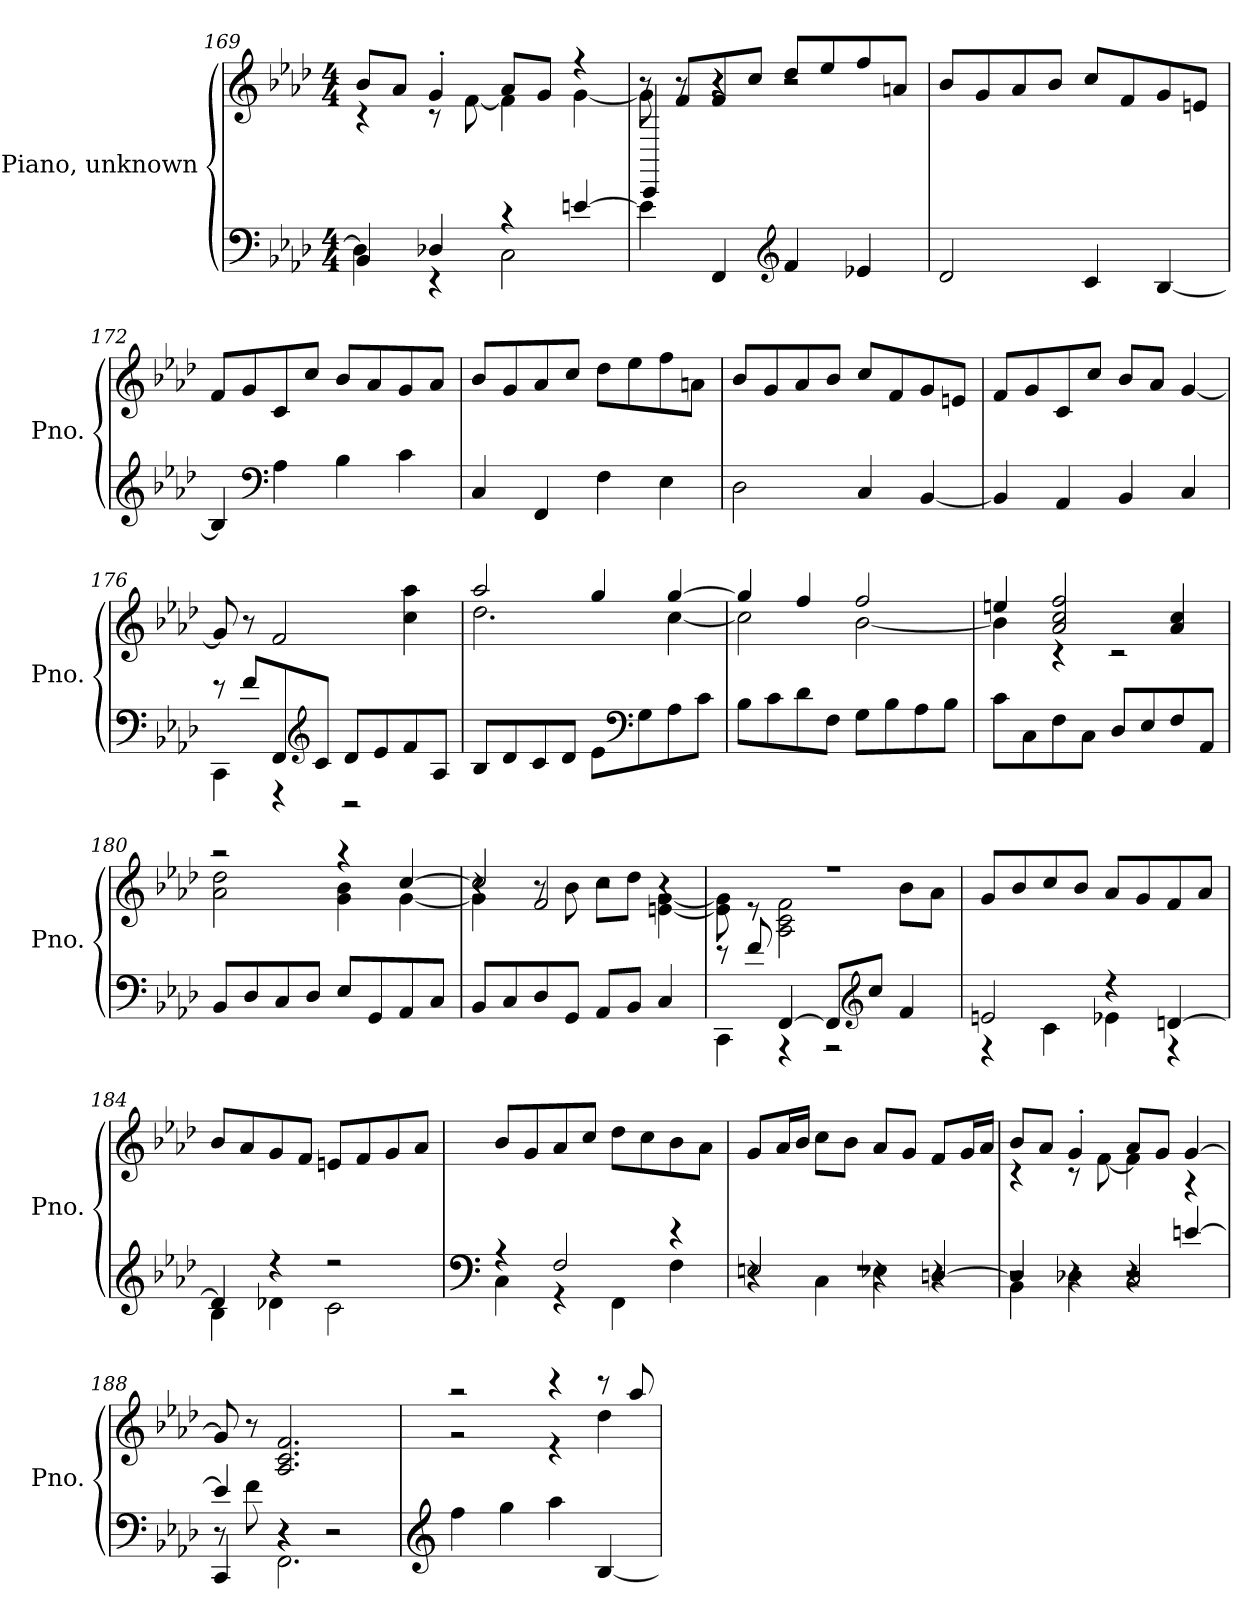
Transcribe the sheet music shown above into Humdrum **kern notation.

**kern	**kern
*part1	*part1
*staff2	*staff1
*I"Piano, unknown	*
*I'Pno.	*
*clefF4	*clefG2
*k[b-e-a-d-]	*k[b-e-a-d-]
*M4/4	*M4/4
=169	=169
*^	*^
4BB-/	4D\]	8b-/L	4r
.	.	8a-/J	.
4D-X/	4r	4g'/	8r
.	.	.	[8f\
4r	2C\	8a-/L	4f\]
.	.	8g/J	.
[4en/	.	4r	[4g\
*v	*v	*	*
=170	=170	=170
*	*	*^
4e\]	8r	8g\]	4CC/
.	8f/L	8r	.
4FF/	8f/	4r	4r
.	8cc/J	.	.
*clefG2	*	*	*
4f/	8dd-/L	2r	2r
.	8ee-/	.	.
4e-X/	8ff/	.	.
.	8an/J	.	.
*	*v	*v	*v
!!LO:LB:g=z
=171	=171
2d-/	8b-/L
.	8g/
.	8a-/
.	8b-/J
4c/	8cc/L
.	8f/
[4B-/	8g/
.	8en/J
=172	=172
4B-/]	8f/L
.	8g/
*clefF4	*
4A-\	8c/
.	8cc/J
4B-\	8b-/L
.	8a-/
4c\	8g/
.	8a-/J
=173	=173
4C/	8b-/L
.	8g/
4FF/	8a-/
.	8cc/J
4F\	8dd-\L
.	8ee-\
4E-\	8ff\
.	8an\J
=174	=174
2D-\	8b-/L
.	8g/
.	8a-/
.	8b-/J
4C/	8cc/L
.	8f/
[4BB-/	8g/
.	8en/J
!!LO:LB:g=z
=175	=175
4BB-/]	8f/L
.	8g/
4AA-/	8c/
.	8cc/J
4BB-/	8b-/L
.	8a-/J
4C/	[4g/
=176	=176
*^	*
8r	4CC\	8g/]
8f/L	.	8r
8FF/	4r	2f/
*clefG2	*	*
8c/J	.	.
8d-/L	2r	.
8e-/	.	.
8f/	.	4cc\ 4aa-\
8A-/J	.	.
*v	*v	*
=177	=177
*	*^
8B-/L	2aa-/	2.dd-\
8d-/	.	.
8c/	.	.
8d-/J	.	.
8e-\L	4gg/	.
*clefF4	*	*
8G\	.	.
8A-\	[4gg/	[4cc\
8c\J	.	.
=178	=178	=178
8B-\L	4gg/]	2cc\]
8c\	.	.
8d-\	4ff/	.
8F\J	.	.
8G\L	2ff/	[2b-\
8B-\	.	.
8A-\	.	.
8B-\J	.	.
!!LO:LB:g=z	!!
=179	=179	=179
8c\L	4een/	4b-\]
8C\	.	.
8F\	2a-/ 2cc/ 2ff/	4r
8C\J	.	.
8D-/L	.	2r
8E-/	.	.
8F/	4a-/ 4cc/	.
8AA-/J	.	.
=180	=180	=180
8BB-/L	2r	2a-\ 2dd-\
8D-/	.	.
8C/	.	.
8D-/J	.	.
8E-/L	4r	4g\ 4b-\
8GG/	.	.
8AA-/	[4cc/	[4g\
8C/J	.	.
=181	=181	=181
*	*	*^
8BB-/L	2cc/]	4g\]	4r
8C/	.	.	.
8D-/	.	8r	2f/
8GG/J	.	8b-\	.
8AA-/L	2r	8cc\L	.
8BB-/J	.	8dd-\J	.
4C/	.	[4en\ [4g\	4r
*	*	*v	*v
=182	=182	=182
*^	*	*
8r	4CC\	1r	8e\] 8g\]
8f/	.	.	8r
[4FF/	4r	.	2A-\ 2c\ 2f\
8FF/L]	2r	.	.
*clefG2	*	*	*
8cc/J	.	.	.
4f/	.	.	8b-\L
.	.	.	8a-\J
*	*	*v	*v
!!LO:LB:g=z
=183	=183	=183
2en/	4r	8g/L
.	.	8b-/
.	4c\	8cc/
.	.	8b-/J
4r	4e-X\	8a-/L
.	.	8g/
[4dn/	4r	8f/
.	.	8a-/J
=184	=184	=184
4d/]	4B-\	8b-/L
.	.	8a-/
4r	4d-X\	8g/
.	.	8f/J
2r	2c\	8en/L
.	.	8f/
.	.	8g/
.	.	8a-/J
=185	=185	=185
*clefF4	*	*
4r	4C\	8b-/L
.	.	8g/
2F/	4r	8a-/
.	.	8cc/J
.	4FF\	8dd-\L
.	.	8cc\
4r	4F\	8b-\
.	.	8a-\J
=186	=186	=186
*	*^	*
1r	4r	2En/	8g/L
.	.	.	16a-/L
.	.	.	16b-/JJ
.	4C\	.	8cc\L
.	.	.	8b-\J
.	4E-X\	4r	8a-/L
.	.	.	8g/J
.	4r	[4Dn/	8f/L
.	.	.	16g/L
.	.	.	16a-/JJ
!!LO:PB:g=z
=187	=187	=187	=187
*	*	*	*^
2r	4BB-\	4D/]	8b-/L	4r
.	.	.	8a-/J	.
.	4D-X\	4r	4g'/	8r
.	.	.	.	[8f\
4r	2r	2C/	8a-/L	4f\]
.	.	.	8g/J	.
[4en/	.	.	[4g/	4r
*	*	*	*v	*v
=188	=188	=188	=188
4e/]	8r	4CC/	8g/]
.	8f\	.	8r
4r	2.FF\	4r	2.A-/ 2.c/ 2.f/
2r	.	2r	.
*v	*v	*v	*
=189	=189
*clefG2	*
*	*^
4ff\	2r	2r
4gg\	.	.
4aa-\	4r	4r
[4B-/	8r	4dd-\
.	8aa-/	.
*	*v	*v
=	=
*-	*-
